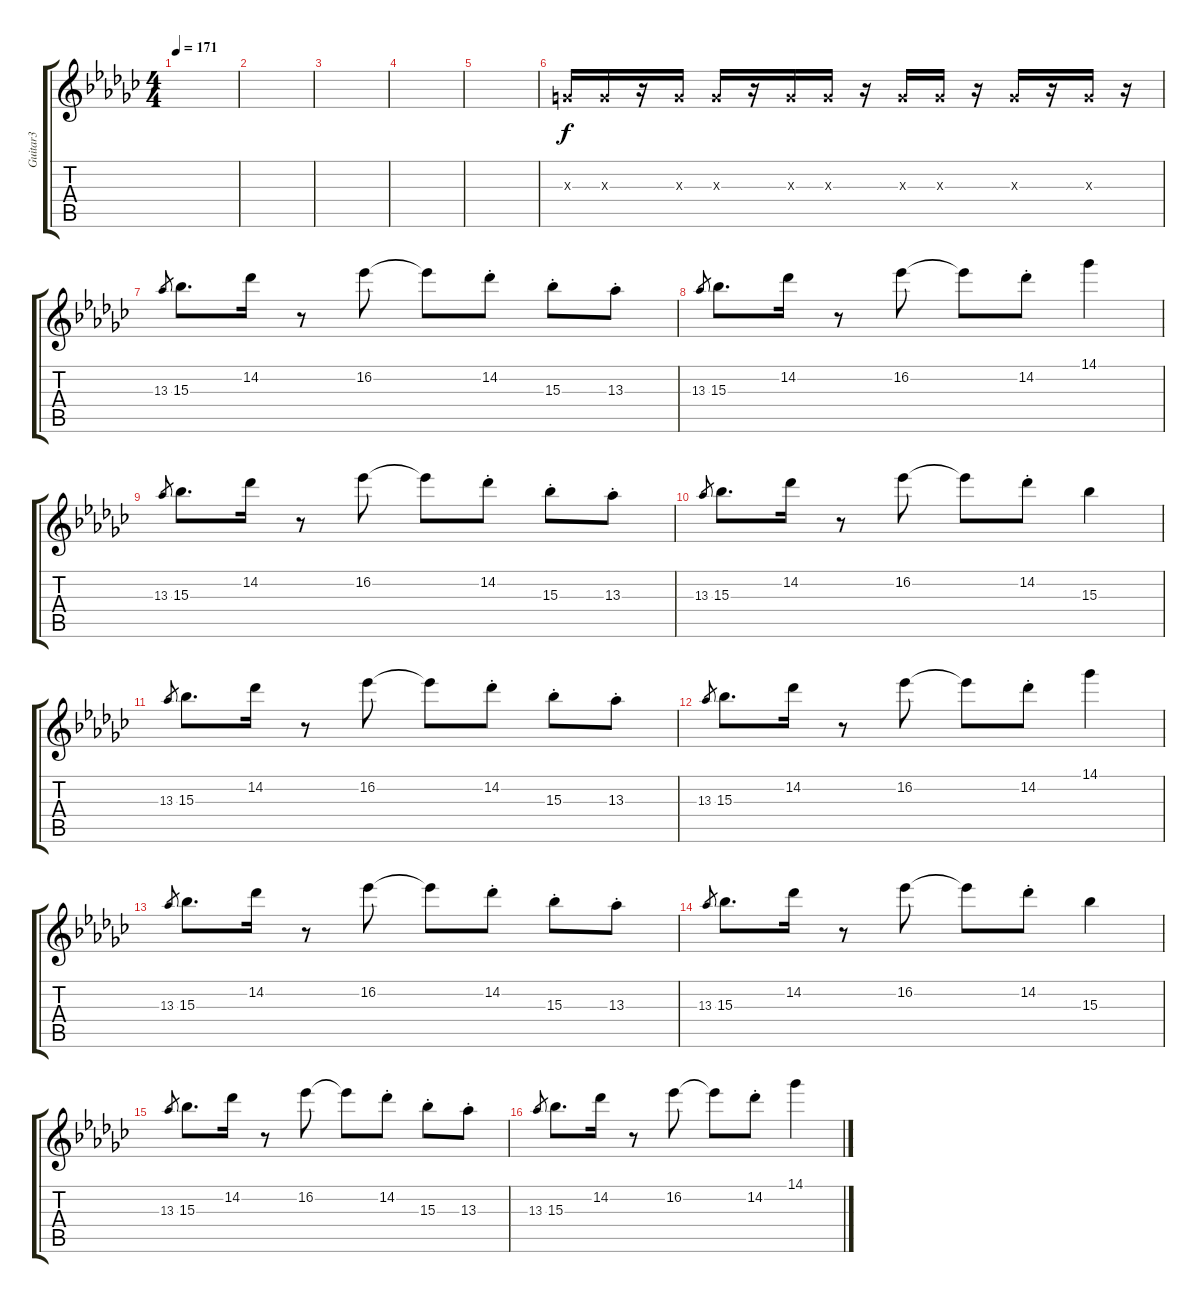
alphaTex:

\track ("Guitar3" "Guitar3") {instrument distortionguitar}
\staff {score tabs}
\tuning (E4 B3 G3 D3 A2 E2) {hide}
\ts (4 4)
\tempo 171
\clef g2
\ks gb
|
|
|
|
|
0.3{x}.16 0.3{x}.16 r.16 0.3{x}.16 0.3{x}.16 r.16 0.3{x}.16 0.3{x}.16 r.16 0.3{x}.16 0.3{x}.16 r.16 0.3{x}.16 r.16 0.3{x}.16 r.16 |
13.3.8{gr} 15.3.8{d} 14.2.16 r.8 16.2.8 16.2{t}.8 14.2{st}.8 15.3{st}.8 13.3{st}.8 |
13.3.8{gr} 15.3.8{d} 14.2.16 r.8 16.2.8 16.2{t}.8 14.2{st}.8 14.1.4 |
13.3.8{gr} 15.3.8{d} 14.2.16 r.8 16.2.8 16.2{t}.8 14.2{st}.8 15.3{st}.8 13.3{st}.8 |
13.3.8{gr} 15.3.8{d} 14.2.16 r.8 16.2.8 16.2{t}.8 14.2{st}.8 15.3.4 |
13.3.8{gr} 15.3.8{d} 14.2.16 r.8 16.2.8 16.2{t}.8 14.2{st}.8 15.3{st}.8 13.3{st}.8 |
13.3.8{gr} 15.3.8{d} 14.2.16 r.8 16.2.8 16.2{t}.8 14.2{st}.8 14.1.4 |
13.3.8{gr} 15.3.8{d} 14.2.16 r.8 16.2.8 16.2{t}.8 14.2{st}.8 15.3{st}.8 13.3{st}.8 |
13.3.8{gr} 15.3.8{d} 14.2.16 r.8 16.2.8 16.2{t}.8 14.2{st}.8 15.3.4 |
13.3.8{gr} 15.3.8{d} 14.2.16 r.8 16.2.8 16.2{t}.8 14.2{st}.8 15.3{st}.8 13.3{st}.8 |
13.3.8{gr} 15.3.8{d} 14.2.16 r.8 16.2.8 16.2{t}.8 14.2{st}.8 14.1.4
